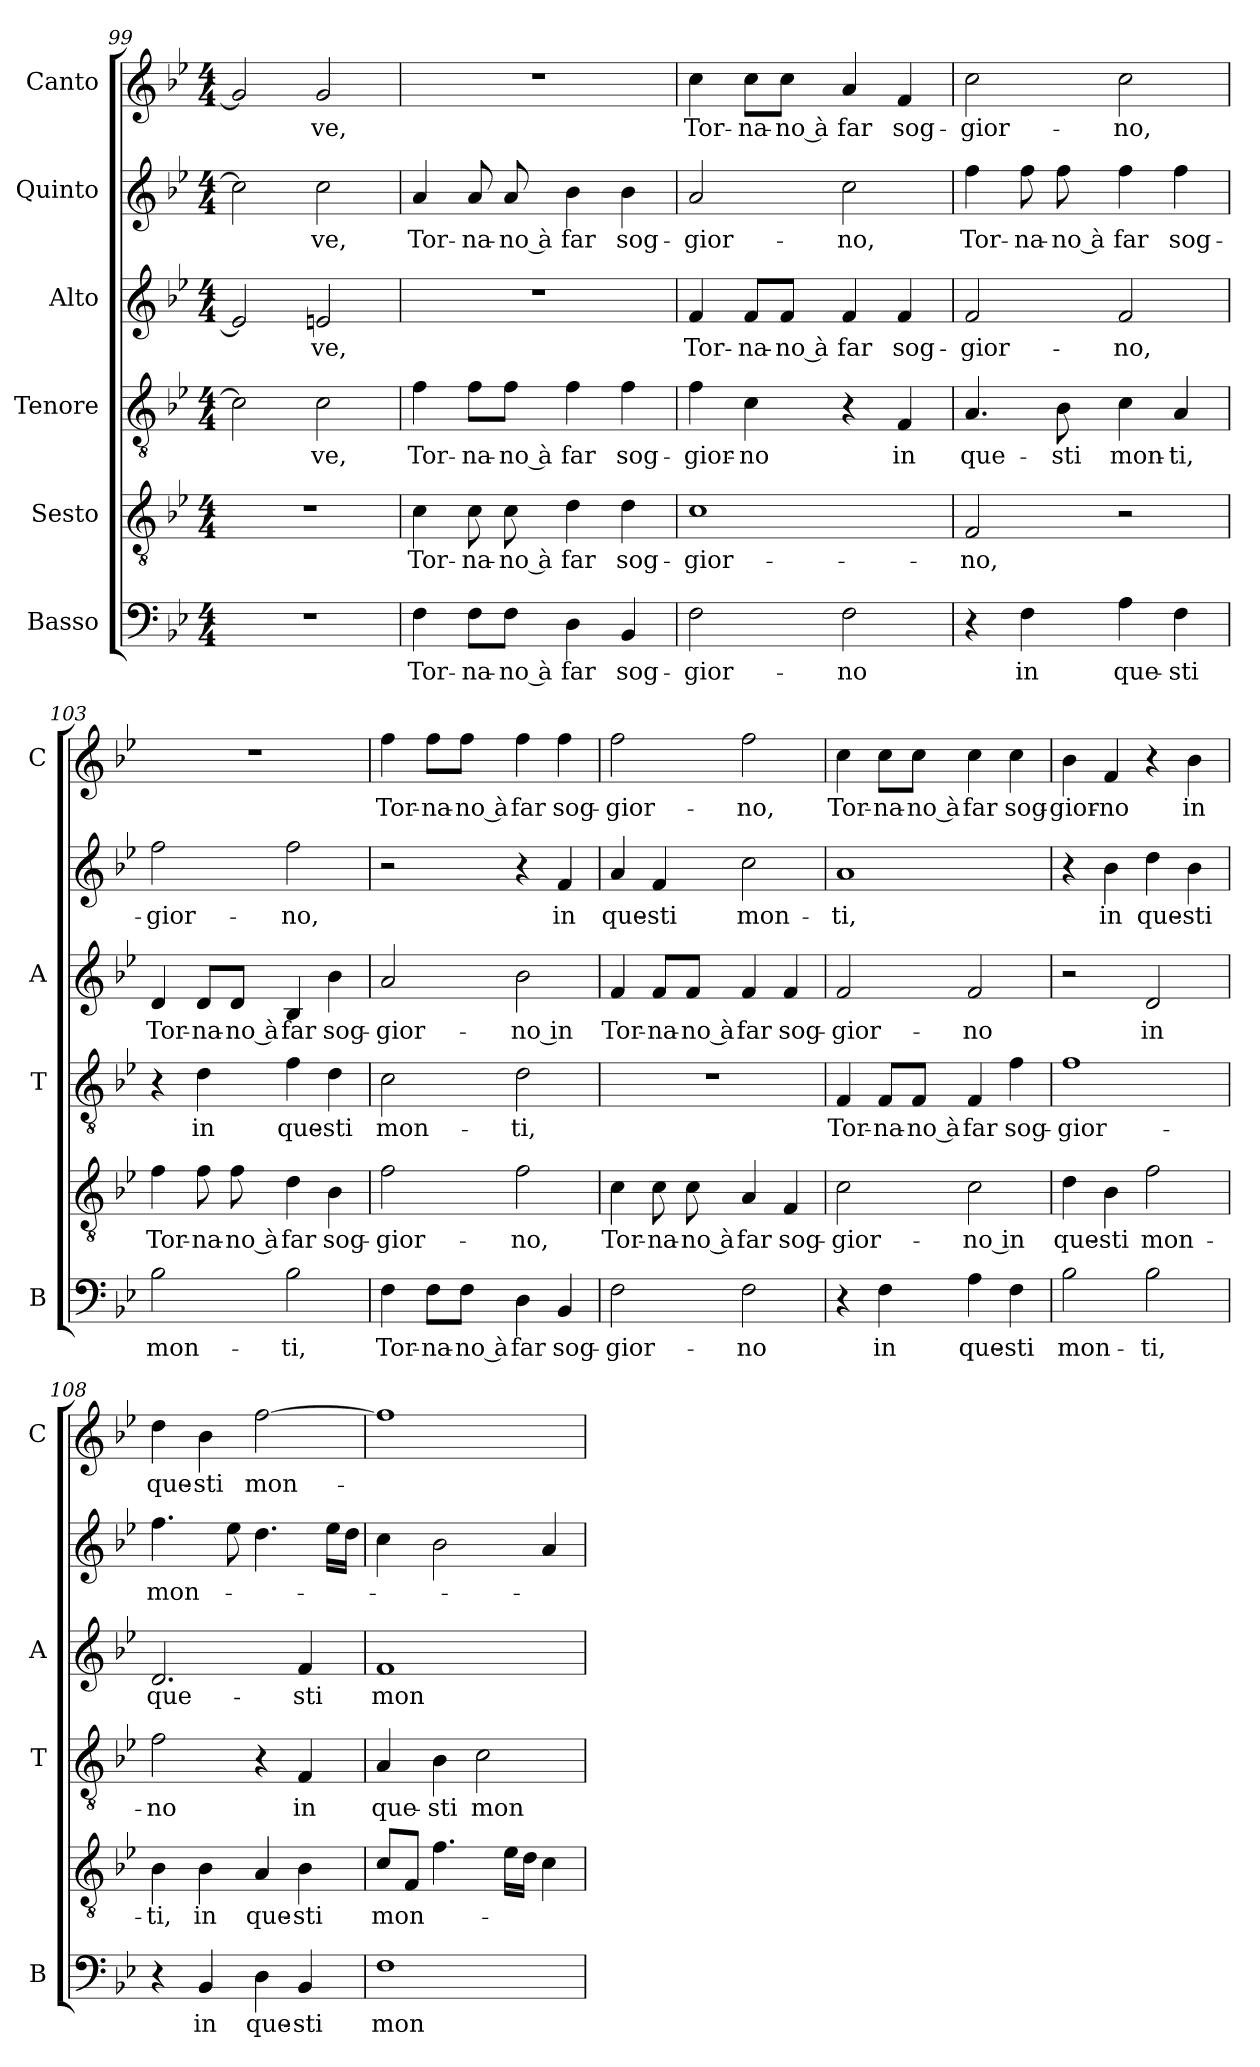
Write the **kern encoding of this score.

**kern	**text	**kern	**text	**kern	**text	**kern	**text	**kern	**text	**kern	**text
*part6	*part6	*part5	*part5	*part4	*part4	*part3	*part3	*part2	*part2	*part1	*part1
*staff6	*staff6	*staff5	*staff5	*staff4	*staff4	*staff3	*staff3	*staff2	*staff2	*staff1	*staff1
*I"Basso	*	*I"Sesto	*	*I"Tenore	*	*I"Alto	*	*I"Quinto	*	*I"Canto	*
*I'B	*	*	*	*I'T	*	*I'A	*	*	*	*I'C	*
*clefF4	*	*clefGv2	*	*clefGv2	*	*clefG2	*	*clefG2	*	*clefG2	*
*k[b-e-]	*	*k[b-e-]	*	*k[b-e-]	*	*k[b-e-]	*	*k[b-e-]	*	*k[b-e-]	*
*B-:	*	*B-:	*	*B-:	*	*B-:	*	*B-:	*	*B-:	*
*M4/4	*	*M4/4	*	*M4/4	*	*M4/4	*	*M4/4	*	*M4/4	*
=99	=99	=99	=99	=99	=99	=99	=99	=99	=99	=99	=99
1r	.	1r	.	2c\]	.	2e/]	.	2cc\]	.	2g/]	.
!	!	!	!	!	!LO:LY:b	!	!LO:LY:b	!	!LO:LY:b	!	!LO:LY:b
.	.	.	.	2c\	-ve,	2en/	-ve,	2cc\	-ve,	2g/	-ve,
=100	=100	=100	=100	=100	=100	=100	=100	=100	=100	=100	=100
!	!LO:LY:b	!	!LO:LY:b	!	!LO:LY:b	!	!	!	!LO:LY:b	!	!
4F\	Tor-	4c\	Tor-	4f\	Tor-	1r	.	4a/	Tor-	1r	.
!	!LO:LY:b	!	!LO:LY:b	!	!LO:LY:b	!	!	!	!LO:LY:b	!	!
8F\L	-na-	8c\	-na-	8f\L	-na-	.	.	8a/	-na-	.	.
!	!LO:LY:b	!	!LO:LY:b	!	!LO:LY:b	!	!	!	!LO:LY:b	!	!
8F\J	-no à	8c\	-no à	8f\J	-no à	.	.	8a/	-no à	.	.
!	!LO:LY:b	!	!LO:LY:b	!	!LO:LY:b	!	!	!	!LO:LY:b	!	!
4D\	far	4d\	far	4f\	far	.	.	4b-\	far	.	.
!	!LO:LY:b	!	!LO:LY:b	!	!LO:LY:b	!	!	!	!LO:LY:b	!	!
4BB-/	sog-	4d\	sog-	4f\	sog-	.	.	4b-\	sog-	.	.
!!LO:LB:g=z
=101	=101	=101	=101	=101	=101	=101	=101	=101	=101	=101	=101
!	!LO:LY:b	!	!LO:LY:b	!	!LO:LY:b	!	!LO:LY:b	!	!LO:LY:b	!	!LO:LY:b
2F\	-gior-	1c	-gior-	4f\	-gior-	4f/	Tor-	2a/	-gior-	4cc\	Tor-
!	!	!	!	!	!LO:LY:b	!	!LO:LY:b	!	!	!	!LO:LY:b
.	.	.	.	4c\	-no	8f/L	-na-	.	.	8cc\L	-na-
!	!	!	!	!	!	!	!LO:LY:b	!	!	!	!LO:LY:b
.	.	.	.	.	.	8f/J	-no à	.	.	8cc\J	-no à
!	!LO:LY:b	!	!	!	!	!	!LO:LY:b	!	!LO:LY:b	!	!LO:LY:b
2F\	-no	.	.	4r	.	4f/	far	2cc\	-no,	4a/	far
!	!	!	!	!	!LO:LY:b	!	!LO:LY:b	!	!	!	!LO:LY:b
.	.	.	.	4F/	in	4f/	sog-	.	.	4f/	sog-
=102	=102	=102	=102	=102	=102	=102	=102	=102	=102	=102	=102
!	!	!	!LO:LY:b	!	!LO:LY:b	!	!LO:LY:b	!	!LO:LY:b	!	!LO:LY:b
4r	.	2F/	-no,	4.A/	que-	2f/	-gior-	4ff\	Tor-	2cc\	-gior-
!	!LO:LY:b	!	!	!	!	!	!	!	!LO:LY:b	!	!
4F\	in	.	.	.	.	.	.	8ff\	-na-	.	.
!	!	!	!	!	!LO:LY:b	!	!	!	!LO:LY:b	!	!
.	.	.	.	8B-\	-sti	.	.	8ff\	-no à	.	.
!	!LO:LY:b	!	!	!	!LO:LY:b	!	!LO:LY:b	!	!LO:LY:b	!	!LO:LY:b
4A\	que-	2r	.	4c\	mon-	2f/	-no,	4ff\	far	2cc\	-no,
!	!LO:LY:b	!	!	!	!LO:LY:b	!	!	!	!LO:LY:b	!	!
4F\	-sti	.	.	4A/	-ti,	.	.	4ff\	sog-	.	.
=103	=103	=103	=103	=103	=103	=103	=103	=103	=103	=103	=103
!	!LO:LY:b	!	!LO:LY:b	!	!	!	!LO:LY:b	!	!LO:LY:b	!	!
2B-\	mon-	4f\	Tor-	4r	.	4d/	Tor-	2ff\	-gior-	1r	.
!	!	!	!LO:LY:b	!	!LO:LY:b	!	!LO:LY:b	!	!	!	!
.	.	8f\	-na-	4d\	in	8d/L	-na-	.	.	.	.
!	!	!	!LO:LY:b	!	!	!	!LO:LY:b	!	!	!	!
.	.	8f\	-no à	.	.	8d/J	-no à	.	.	.	.
!	!LO:LY:b	!	!LO:LY:b	!	!LO:LY:b	!	!LO:LY:b	!	!LO:LY:b	!	!
2B-\	-ti,	4d\	far	4f\	que-	4B-/	far	2ff\	-no,	.	.
!	!	!	!LO:LY:b	!	!LO:LY:b	!	!LO:LY:b	!	!	!	!
.	.	4B-\	sog-	4d\	-sti	4b-\	sog-	.	.	.	.
=104	=104	=104	=104	=104	=104	=104	=104	=104	=104	=104	=104
!	!LO:LY:b	!	!LO:LY:b	!	!LO:LY:b	!	!LO:LY:b	!	!	!	!LO:LY:b
4F\	Tor-	2f\	-gior-	2c\	mon-	2a/	-gior-	2r	.	4ff\	Tor-
!	!LO:LY:b	!	!	!	!	!	!	!	!	!	!LO:LY:b
8F\L	-na-	.	.	.	.	.	.	.	.	8ff\L	-na-
!	!LO:LY:b	!	!	!	!	!	!	!	!	!	!LO:LY:b
8F\J	-no à	.	.	.	.	.	.	.	.	8ff\J	-no à
!	!LO:LY:b	!	!LO:LY:b	!	!LO:LY:b	!	!LO:LY:b	!	!	!	!LO:LY:b
4D\	far	2f\	-no,	2d\	-ti,	2b-\	-no in	4r	.	4ff\	far
!	!LO:LY:b	!	!	!	!	!	!	!	!LO:LY:b	!	!LO:LY:b
4BB-/	sog-	.	.	.	.	.	.	4f/	in	4ff\	sog-
=105	=105	=105	=105	=105	=105	=105	=105	=105	=105	=105	=105
!	!LO:LY:b	!	!LO:LY:b	!	!	!	!LO:LY:b	!	!LO:LY:b	!	!LO:LY:b
2F\	-gior-	4c\	Tor-	1r	.	4f/	Tor-	4a/	que-	2ff\	-gior-
!	!	!	!LO:LY:b	!	!	!	!LO:LY:b	!	!LO:LY:b	!	!
.	.	8c\	-na-	.	.	8f/L	-na-	4f/	-sti	.	.
!	!	!	!LO:LY:b	!	!	!	!LO:LY:b	!	!	!	!
.	.	8c\	-no à	.	.	8f/J	-no à	.	.	.	.
!	!LO:LY:b	!	!LO:LY:b	!	!	!	!LO:LY:b	!	!LO:LY:b	!	!LO:LY:b
2F\	-no	4A/	far	.	.	4f/	far	2cc\	mon-	2ff\	-no,
!	!	!	!LO:LY:b	!	!	!	!LO:LY:b	!	!	!	!
.	.	4F/	sog-	.	.	4f/	sog-	.	.	.	.
=106	=106	=106	=106	=106	=106	=106	=106	=106	=106	=106	=106
!	!	!	!LO:LY:b	!	!LO:LY:b	!	!LO:LY:b	!	!LO:LY:b	!	!LO:LY:b
4r	.	2c\	-gior-	4F/	Tor-	2f/	-gior-	1a	-ti,	4cc\	Tor-
!	!LO:LY:b	!	!	!	!LO:LY:b	!	!	!	!	!	!LO:LY:b
4F\	in	.	.	8F/L	-na-	.	.	.	.	8cc\L	-na-
!	!	!	!	!	!LO:LY:b	!	!	!	!	!	!LO:LY:b
.	.	.	.	8F/J	-no à	.	.	.	.	8cc\J	-no à
!	!LO:LY:b	!	!LO:LY:b	!	!LO:LY:b	!	!LO:LY:b	!	!	!	!LO:LY:b
4A\	que-	2c\	-no in	4F/	far	2f/	-no	.	.	4cc\	far
!	!LO:LY:b	!	!	!	!LO:LY:b	!	!	!	!	!	!LO:LY:b
4F\	-sti	.	.	4f\	sog-	.	.	.	.	4cc\	sog-
=107	=107	=107	=107	=107	=107	=107	=107	=107	=107	=107	=107
!	!LO:LY:b	!	!LO:LY:b	!	!LO:LY:b	!	!	!	!	!	!LO:LY:b
2B-\	mon-	4d\	que-	1f	-gior-	2r	.	4r	.	4b-\	-gior-
!	!	!	!LO:LY:b	!	!	!	!	!	!LO:LY:b	!	!LO:LY:b
.	.	4B-\	-sti	.	.	.	.	4b-\	in	4f/	-no
!	!LO:LY:b	!	!LO:LY:b	!	!	!	!LO:LY:b	!	!LO:LY:b	!	!
2B-\	-ti,	2f\	mon-	.	.	2d/	in	4dd\	que-	4r	.
!	!	!	!	!	!	!	!	!	!LO:LY:b	!	!LO:LY:b
.	.	.	.	.	.	.	.	4b-\	-sti	4b-\	in
!!LO:LB:g=z
=108	=108	=108	=108	=108	=108	=108	=108	=108	=108	=108	=108
!	!	!	!LO:LY:b	!	!LO:LY:b	!	!LO:LY:b	!	!LO:LY:b	!	!LO:LY:b
4r	.	4B-\	-ti,	2f\	-no	2.d/	que-	4.ff\	mon-	4dd\	que-
!	!LO:LY:b	!	!LO:LY:b	!	!	!	!	!	!	!	!LO:LY:b
4BB-/	in	4B-\	in	.	.	.	.	.	.	4b-\	-sti
.	.	.	.	.	.	.	.	8ee-\	.	.	.
!	!LO:LY:b	!	!LO:LY:b	!	!	!	!	!	!	!	!LO:LY:b
4D\	que-	4A/	que-	4r	.	.	.	4.dd\	.	[2ff\	mon-
!	!LO:LY:b	!	!LO:LY:b	!	!LO:LY:b	!	!LO:LY:b	!	!	!	!
4BB-/	-sti	4B-\	-sti	4F/	in	4f/	-sti	.	.	.	.
.	.	.	.	.	.	.	.	16ee-\LL	.	.	.
.	.	.	.	.	.	.	.	16dd\JJ	.	.	.
=109	=109	=109	=109	=109	=109	=109	=109	=109	=109	=109	=109
!	!LO:LY:b	!	!LO:LY:b	!	!LO:LY:b	!	!LO:LY:b	!	!	!	!
1F	mon-	8c/L	mon-	4A/	que-	1f	mon-	4cc\	.	1ff]	.
.	.	8F/J	.	.	.	.	.	.	.	.	.
!	!	!	!	!	!LO:LY:b	!	!	!	!	!	!
.	.	4.f\	.	4B-\	-sti	.	.	2b-\	.	.	.
!	!	!	!	!	!LO:LY:b	!	!	!	!	!	!
.	.	.	.	2c\	mon-	.	.	.	.	.	.
.	.	16e-\LL	.	.	.	.	.	.	.	.	.
.	.	16d\JJ	.	.	.	.	.	.	.	.	.
.	.	4c\	.	.	.	.	.	4a/	.	.	.
=	=	=	=	=	=	=	=	=	=	=	=
*-	*-	*-	*-	*-	*-	*-	*-	*-	*-	*-	*-
